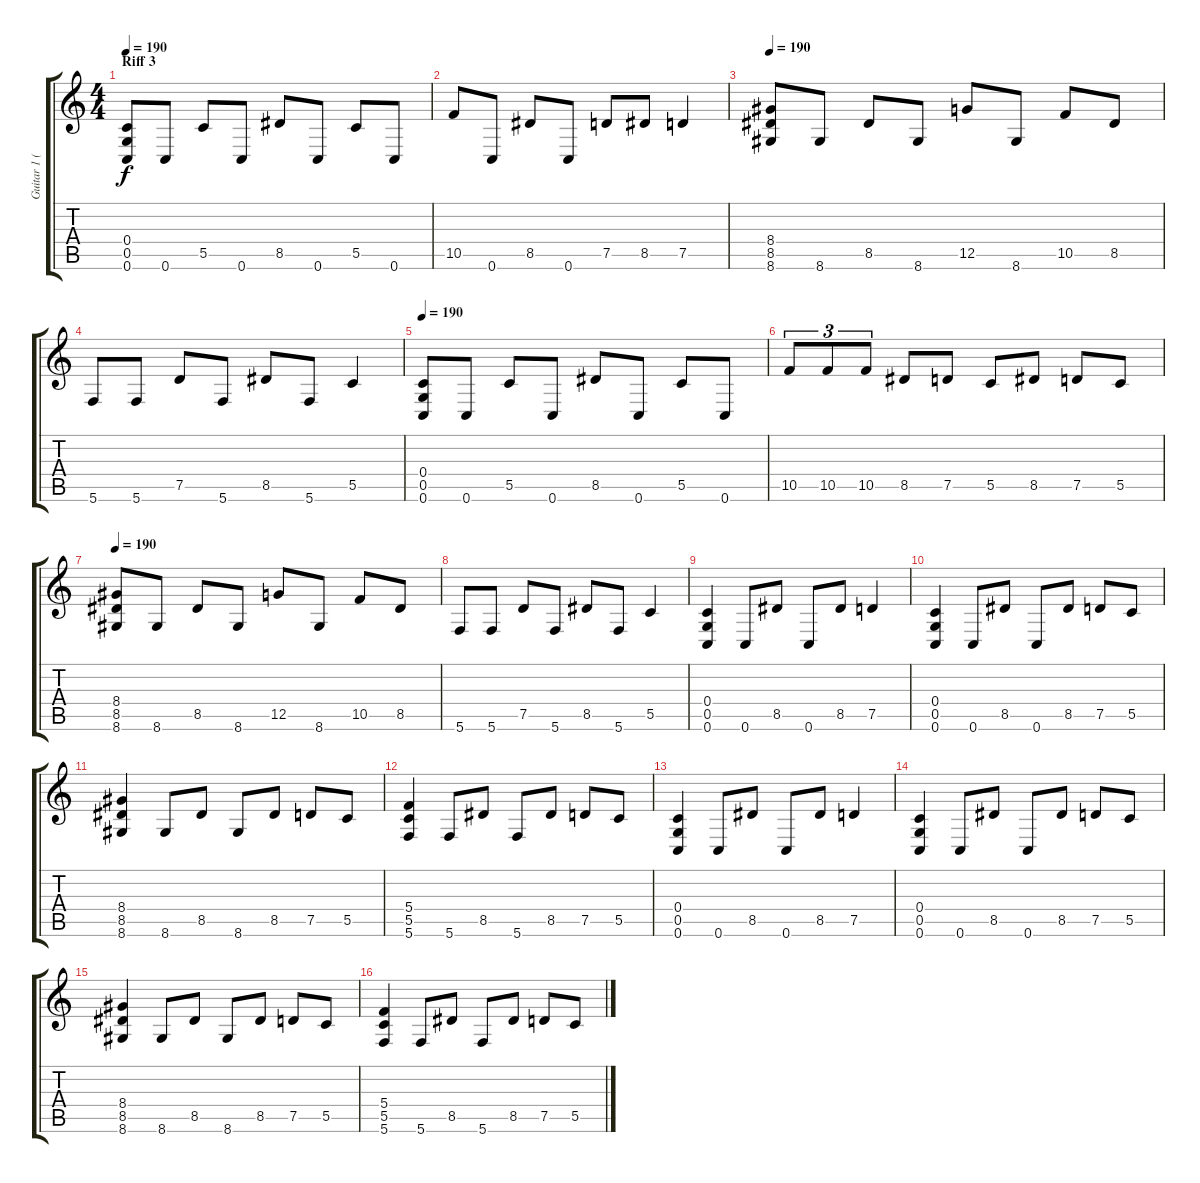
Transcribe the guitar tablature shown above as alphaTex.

\track ("Guitar 1 (Hipa)" "Guitar 1 (") {instrument distortionguitar}
\staff {score tabs}
\tuning (D4 A3 F3 C3 G2 C2) {hide}
\ts (4 4)
\section ("" "Riff 3")
\tempo 190
\clef g2
\ks c
(0.4 0.5 0.6).8{dy f} 0.6.8 5.5.8 0.6.8 8.5.8 0.6.8 5.5.8 0.6.8 |
10.5.8 0.6.8 8.5.8 0.6.8 7.5.8 8.5.8 7.5.4 |
\tempo 190
(8.4 8.5 8.6).8 8.6.8 8.5.8 8.6.8 12.5.8 8.6.8 10.5.8 8.5.8 |
5.6.8 5.6.8 7.5.8 5.6.8 8.5.8 5.6.8 5.5.4 |
\tempo 190
(0.4 0.5 0.6).8 0.6.8 5.5.8 0.6.8 8.5.8 0.6.8 5.5.8 0.6.8 |
10.5.8{tu (3 2)} 10.5.8{tu (3 2)} 10.5.8{tu (3 2)} 8.5.8 7.5.8 5.5.8 8.5.8 7.5.8 5.5.8 |
\tempo 190
(8.4 8.5 8.6).8 8.6.8 8.5.8 8.6.8 12.5.8 8.6.8 10.5.8 8.5.8 |
5.6.8 5.6.8 7.5.8 5.6.8 8.5.8 5.6.8 5.5.4 |
(0.4 0.5 0.6).4 0.6.8 8.5.8 0.6.8 8.5.8 7.5.4 |
(0.4 0.5 0.6).4 0.6.8 8.5.8 0.6.8 8.5.8 7.5.8 5.5.8 |
(8.4 8.5 8.6).4 8.6.8 8.5.8 8.6.8 8.5.8 7.5.8 5.5.8 |
(5.4 5.5 5.6).4 5.6.8 8.5.8 5.6.8 8.5.8 7.5.8 5.5.8 |
(0.4 0.5 0.6).4 0.6.8 8.5.8 0.6.8 8.5.8 7.5.4 |
(0.4 0.5 0.6).4 0.6.8 8.5.8 0.6.8 8.5.8 7.5.8 5.5.8 |
(8.4 8.5 8.6).4 8.6.8 8.5.8 8.6.8 8.5.8 7.5.8 5.5.8 |
(5.4 5.5 5.6).4 5.6.8 8.5.8 5.6.8 8.5.8 7.5.8 5.5.8
